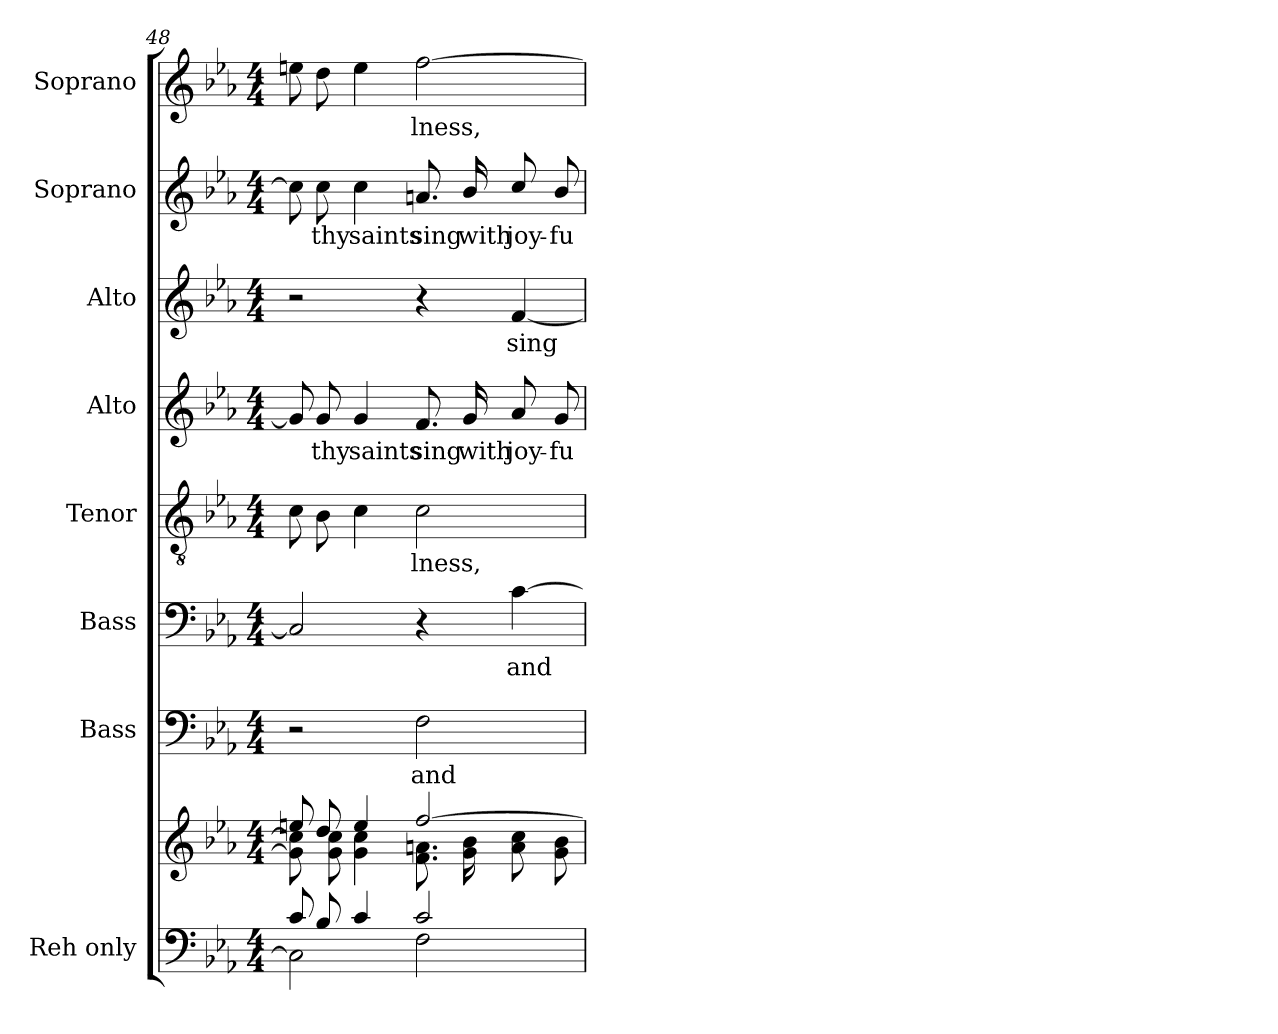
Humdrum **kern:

**kern	**kern	**kern	**text	**kern	**text	**kern	**text	**kern	**text	**kern	**text	**kern	**text	**kern	**text
*part8	*part8	*part7	*part7	*part6	*part6	*part5	*part5	*part4	*part4	*part3	*part3	*part2	*part2	*part1	*part1
*staff9	*staff8	*staff7	*staff7	*staff6	*staff6	*staff5	*staff5	*staff4	*staff4	*staff3	*staff3	*staff2	*staff2	*staff1	*staff1
*I"Reh only	*	*I"Bass	*	*I"Bass	*	*I"Tenor	*	*I"Alto	*	*I"Alto	*	*I"Soprano	*	*I"Soprano	*
*I'Reh only	*	*I'B.	*	*I'B.	*	*I'T.	*	*I'A.	*	*I'A.	*	*I'S.	*	*I'S.	*
*clefF4	*clefG2	*clefF4	*	*clefF4	*	*clefGv2	*	*clefG2	*	*clefG2	*	*clefG2	*	*clefG2	*
*	*	*	*	*	*	*ITrd7c12	*	*	*	*	*	*	*	*	*
*k[b-e-a-]	*k[b-e-a-]	*k[b-e-a-]	*	*k[b-e-a-]	*	*k[b-e-a-]	*	*k[b-e-a-]	*	*k[b-e-a-]	*	*k[b-e-a-]	*	*k[b-e-a-]	*
*E-:	*E-:	*E-:	*	*E-:	*	*E-:	*	*E-:	*	*E-:	*	*E-:	*	*E-:	*
*M4/4	*M4/4	*M4/4	*	*M4/4	*	*M4/4	*	*M4/4	*	*M4/4	*	*M4/4	*	*M4/4	*
=48	=48	=48	=48	=48	=48	=48	=48	=48	=48	=48	=48	=48	=48	=48	=48
*^	*^	*	*	*	*	*	*	*	*	*	*	*	*	*	*
8ci/	2Ci\]	8eeni/	8gi\] 8cci]	2r	.	2Ci/]	.	8Ci\	.	8gi/]	.	2r	.	8cci\]	.	8eeni\	.
!	!	!	!	!	!	!	!	!	!	!	!LO:LY:b:color=#000000	!	!	!	!	!	!
!	!	!	!	!	!	!	!	!	!	!	!	!	!	!	!LO:LY:b:color=#000000	!	!
8B-i/	.	8ddi/	8gi\ 8cci	.	.	.	.	8BB-i\	.	8gi/	thy	.	.	8cci\	thy	8ddi\	.
!	!	!	!	!	!	!	!	!	!	!	!LO:LY:b:color=#000000	!	!	!	!	!	!
!	!	!	!	!	!	!	!	!	!	!	!	!	!	!	!LO:LY:b:color=#000000	!	!
4ci/	.	4eei/	4gi\ 4cci	.	.	.	.	4Ci\	.	4gi/	saints	.	.	4cci\	saints	4eei\	.
!	!	!	!	!	!LO:LY:b:color=#000000	!	!	!	!	!	!	!	!	!	!	!	!
!	!	!	!	!	!	!	!	!	!LO:LY:b:color=#000000	!	!	!	!	!	!	!	!
!	!	!	!	!	!	!	!	!	!	!	!LO:LY:b:color=#000000	!	!	!	!	!	!
!	!	!	!	!	!	!	!	!	!	!	!	!	!	!	!LO:LY:b:color=#000000	!	!
!	!	!	!	!	!	!	!	!	!	!	!	!	!	!	!	!	!LO:LY:b:color=#000000
2ci/	2Fi\	[2ffi/	8.fi\ 8.ani	2Fi\	and	4r	.	2Ci\	-lness,	8.fi/	sing	4r	.	8.ani/	sing	[2ffi\	-lness,
!	!	!	!	!	!	!	!	!	!	!	!LO:LY:b:color=#000000	!	!	!	!	!	!
!	!	!	!	!	!	!	!	!	!	!	!	!	!	!	!LO:LY:b:color=#000000	!	!
.	.	.	16gi\ 16b-i	.	.	.	.	.	.	16gi/	with	.	.	16b-i/	with	.	.
!	!	!	!	!	!	!	!LO:LY:b:color=#000000	!	!	!	!	!	!	!	!	!	!
!	!	!	!	!	!	!	!	!	!	!	!LO:LY:b:color=#000000	!	!	!	!	!	!
!	!	!	!	!	!	!	!	!	!	!	!	!	!LO:LY:b:color=#000000	!	!	!	!
!	!	!	!	!	!	!	!	!	!	!	!	!	!	!	!LO:LY:b:color=#000000	!	!
.	.	.	8ai\ 8cci	.	.	[4ci\	and	.	.	8a-i/	joy-	[4fi/	sing	8cci/	joy-	.	.
!	!	!	!	!	!	!	!	!	!	!	!LO:LY:b:color=#000000	!	!	!	!	!	!
!	!	!	!	!	!	!	!	!	!	!	!	!	!	!	!LO:LY:b:color=#000000	!	!
.	.	.	8gi\ 8b-i	.	.	.	.	.	.	8gi/	-fu-	.	.	8b-i/	-fu-	.	.
*v	*v	*	*	*	*	*	*	*	*	*	*	*	*	*	*	*	*
*	*v	*v	*	*	*	*	*	*	*	*	*	*	*	*	*	*
=	=	=	=	=	=	=	=	=	=	=	=	=	=	=	=
*-	*-	*-	*-	*-	*-	*-	*-	*-	*-	*-	*-	*-	*-	*-	*-
